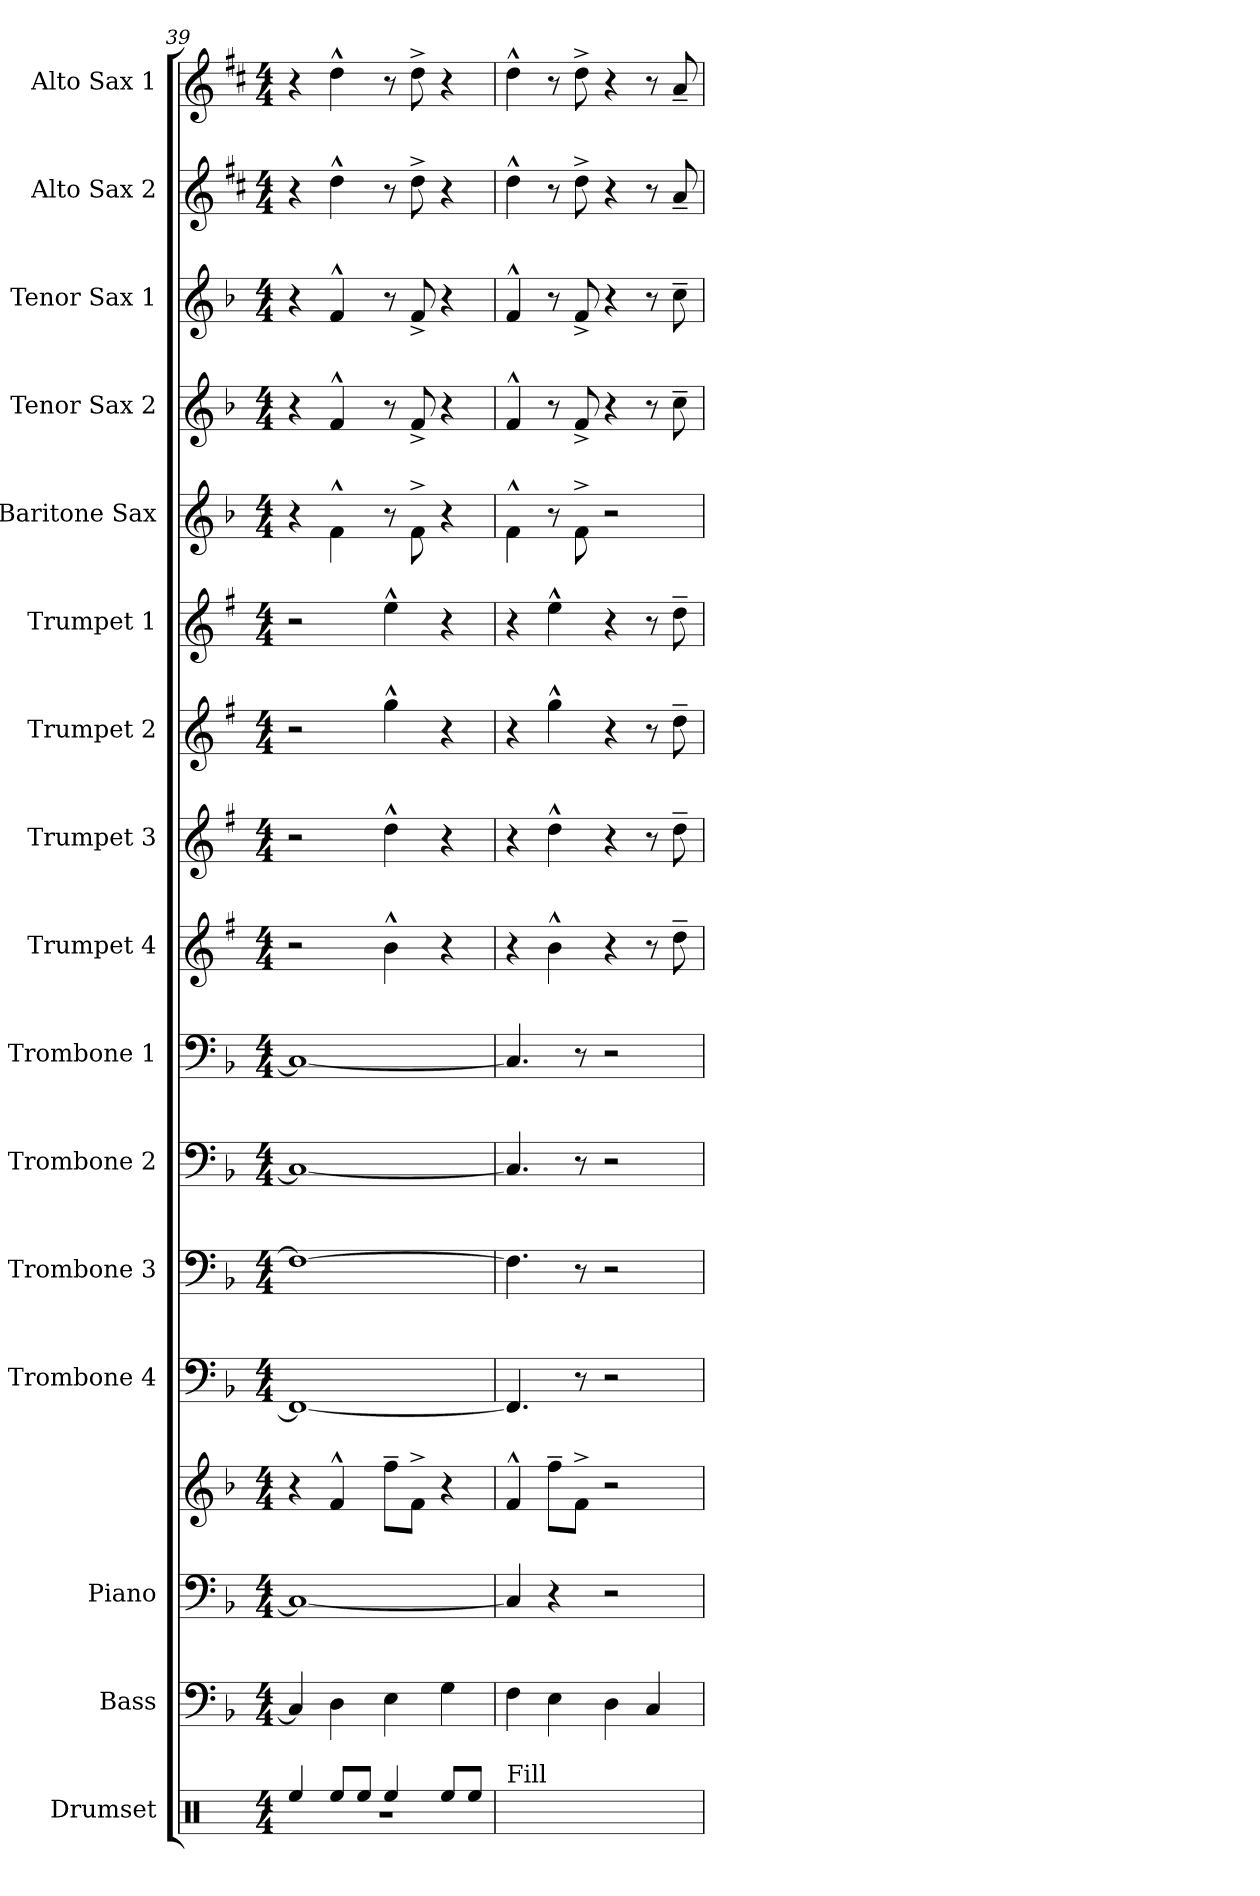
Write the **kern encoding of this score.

**kern	**kern	**kern	**kern	**kern	**kern	**kern	**kern	**kern	**kern	**kern	**kern	**kern	**kern	**kern	**kern	**kern
*part16	*part15	*part14	*part14	*part13	*part12	*part11	*part10	*part9	*part8	*part7	*part6	*part5	*part4	*part3	*part2	*part1
*staff17	*staff16	*staff15	*staff14	*staff13	*staff12	*staff11	*staff10	*staff9	*staff8	*staff7	*staff6	*staff5	*staff4	*staff3	*staff2	*staff1
*I"Drumset	*I"Bass	*I"Piano	*	*I"Trombone 4	*I"Trombone 3	*I"Trombone 2	*I"Trombone 1	*I"Trumpet 4	*I"Trumpet 3	*I"Trumpet 2	*I"Trumpet 1	*I"Baritone Sax	*I"Tenor Sax 2	*I"Tenor Sax 1	*I"Alto Sax 2	*I"Alto Sax 1
*I'Drs.	*I'Bass	*I'Piano	*	*I'Tbn. 4	*I'Tbn. 3	*I'Tbn. 2	*I'Tbn. 1	*I'Tpt. 4	*I'Tpt. 3	*I'Tpt. 2	*I'Tpt. 1	*I'Bari	*I'Tenor 2	*I'Tenor 1	*I'Alto 2	*I'Alto 1
*clefX	*clefF4	*clefF4	*clefG2	*clefF4	*clefF4	*clefF4	*clefF4	*clefG2	*clefG2	*clefG2	*clefG2	*clefG2	*clefG2	*clefG2	*clefG2	*clefG2
*	*ITrd7c12	*	*	*	*	*	*	*ITrd1c2	*ITrd1c2	*ITrd1c2	*ITrd1c2	*ITrd12c21	*ITrd8c14	*ITrd8c14	*ITrd5c9	*ITrd5c9
*k[]	*k[b-]	*k[b-]	*k[b-]	*k[b-]	*k[b-]	*k[b-]	*k[b-]	*k[b-]	*k[b-]	*k[b-]	*k[b-]	*k[b-]	*k[b-]	*k[b-]	*k[b-]	*k[b-]
*M4/4	*M4/4	*M4/4	*M4/4	*M4/4	*M4/4	*M4/4	*M4/4	*M4/4	*M4/4	*M4/4	*M4/4	*M4/4	*M4/4	*M4/4	*M4/4	*M4/4
=39	=39	=39	=39	=39	=39	=39	=39	=39	=39	=39	=39	=39	=39	=39	=39	=39
*^	*	*	*	*	*	*	*	*	*	*	*	*	*	*	*	*
4Ree/	1r	4CC/]	1C_	4r	1FF_	1F_	1C_	1C_	2r	2r	2r	2r	4r	4r	4r	4r	4r
8Ree/L	.	4DD\	.	4f^^/	.	.	.	.	.	.	.	.	4F^^\	4F^^/	4F^^/	4f^^\	4f^^\
8Ree/J	.	.	.	.	.	.	.	.	.	.	.	.	.	.	.	.	.
4Ree/	.	4EE\	.	8ff~\L	.	.	.	.	4a^^\	4cc^^\	4ff^^\	4dd^^\	8r	8r	8r	8r	8r
.	.	.	.	8f^\J	.	.	.	.	.	.	.	.	8F^\	8F^/	8F^/	8f^\	8f^\
8Ree/L	.	4GG\	.	4r	.	.	.	.	4r	4r	4r	4r	4r	4r	4r	4r	4r
8Ree/J	.	.	.	.	.	.	.	.	.	.	.	.	.	.	.	.	.
*v	*v	*	*	*	*	*	*	*	*	*	*	*	*	*	*	*	*
!!LO:PB:g=z
=40	=40	=40	=40	=40	=40	=40	=40	=40	=40	=40	=40	=40	=40	=40	=40	=40
!LO:TX:a:t=Fill	!	!	!	!	!	!	!	!	!	!	!	!	!	!	!	!
4R	4FF\	4C/]	4f^^/	4.FF/]	4.F\]	4.C/]	4.C/]	4r	4r	4r	4r	4F^^\	4F^^/	4F^^/	4f^^\	4f^^\
4R	4EE\	4r	8ff~\L	.	.	.	.	4a^^\	4cc^^\	4ff^^\	4dd^^\	8r	8r	8r	8r	8r
.	.	.	8f^\J	8r	8r	8r	8r	.	.	.	.	8F^\	8F^/	8F^/	8f^\	8f^\
4R	4DD\	2r	2r	2r	2r	2r	2r	4r	4r	4r	4r	2r	4r	4r	4r	4r
4R	4CC/	.	.	.	.	.	.	8r	8r	8r	8r	.	8r	8r	8r	8r
.	.	.	.	.	.	.	.	8cc~\	8cc~\	8cc~\	8cc~\	.	8c~\	8c~\	8c~/	8c~/
=	=	=	=	=	=	=	=	=	=	=	=	=	=	=	=	=
*-	*-	*-	*-	*-	*-	*-	*-	*-	*-	*-	*-	*-	*-	*-	*-	*-
